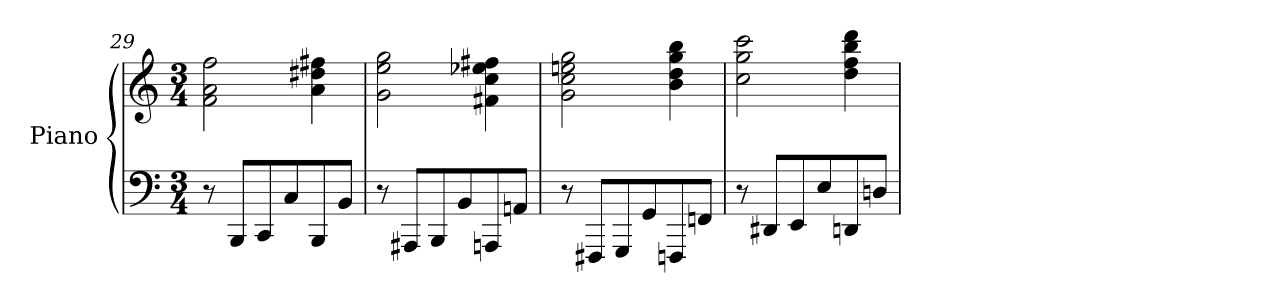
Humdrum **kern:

**kern	**kern
*part1	*part1
*staff2	*staff1
*I"Piano	*
*I'Pno.	*
*clefF4	*clefG2
*k[]	*k[]
*M3/4	*M3/4
=29	=29
8r	2f\ 2a\ 2ff\
8BBB/L	.
8CC/	.
8C/	.
8BBB/	4a\ 4dd#X\ 4ff#X\
8BB/J	.
=30	=30
8r	2g\ 2ee\ 2gg\
8AAA#X/L	.
8BBB/	.
8BB/	.
8AAAn/	4f#X\ 4cc\ 4ee-X\ 4ff#X\
8AAn/J	.
!!LO:LB:g=z
=31	=31
8r	2g\ 2cc\ 2een\ 2gg\
8FFF#X/L	.
8GGG/	.
8GG/	.
8FFFn/	4b\ 4dd\ 4gg\ 4bb\
8FFn/J	.
=32	=32
8r	2cc\ 2gg\ 2ccc\
8DD#X/L	.
8EE/	.
8E/	.
8DDn/	4dd\ 4ff\ 4bb\ 4ddd\
8Dn/J	.
=	=
*-	*-
